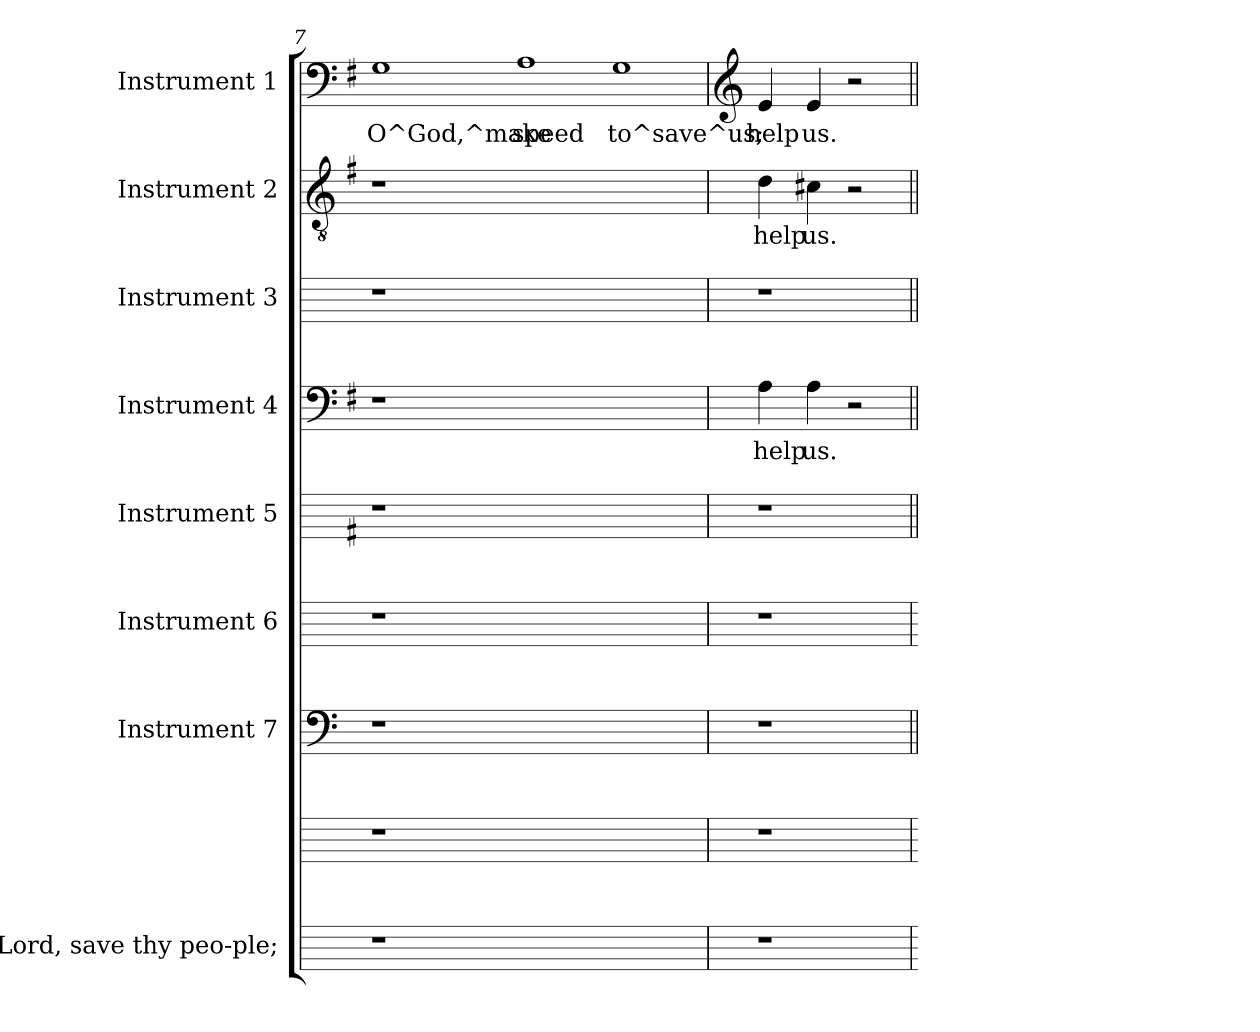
**kern	**kern	**kern	**kern	**kern	**kern	**text	**kern	**kern	**text	**kern	**text
*part9	*part8	*part7	*part6	*part5	*part4	*part4	*part3	*part2	*part2	*part1	*part1
*staff9	*staff8	*staff7	*staff6	*staff5	*staff4	*staff4	*staff3	*staff2	*staff2	*staff1	*staff1
*I"O Lord, save thy peo-ple;	*	*I"Instrument 7	*I"Instrument 6	*I"Instrument 5	*I"Instrument 4	*	*I"Instrument 3	*I"Instrument 2	*	*I"Instrument 1	*
!!LO:LB:g=z
*	*	*clefF4	*	*	*clefF4	*	*	*clefGv2	*	*clefF4	*
*	*	*	*	*ITrd-3c-5	*	*	*	*ITrd-3c-5	*	*ITrd-3c-5	*
*k[]	*k[]	*k[]	*k[]	*k[]	*k[f#]	*	*k[]	*k[]	*	*k[]	*
*C:	*C:	*C:	*C:	*C:	*G:	*	*C:	*C:	*	*C:	*
=7	=7	=7	=7	=7	=7	=7	=7	=7	=7	=7	=7
!	!	!	!	!	!	!	!	!	!	!	!LO:LY:b:cj
1r	1r	1r	1r	1r	1r	.	1r	1r	.	1c	O^God,^make
!	!	!	!	!	!	!	!	!	!	!	!LO:LY:b:cj
0ryy	0ryy	0ryy	0ryy	0ryy	0ryy	.	0ryy	0ryy	.	1d	speed
!	!	!	!	!	!	!	!	!	!	!	!LO:LY:b:cj
.	.	.	.	.	.	.	.	.	.	1c	to^save^us;
!!LO:PB:g=z
=8	=8	=8	=8	=8	=8	=8	=8	=8	=8	=8	=8
*	*	*	*	*	*	*	*	*	*	*clefG2	*
!	!	!	!	!	!	!LO:LY:b:cj	!	!	!LO:LY:b:cj	!	!LO:LY:b:cj
1r	1r	1r	1r	1r	4A\	help	1r	4g\	help	4a/	help
!	!	!	!	!	!	!LO:LY:b:cj	!	!	!LO:LY:b:cj	!	!LO:LY:b:cj
.	.	.	.	.	4A\	us.	.	4f#X\	us.	4a/	us.
.	.	.	.	.	2r	.	.	2r	.	2r	.
=	=	=||	=	=||	=||	=||	=||	=||	=||	=||	=||
*-	*-	*-	*-	*-	*-	*-	*-	*-	*-	*-	*-
